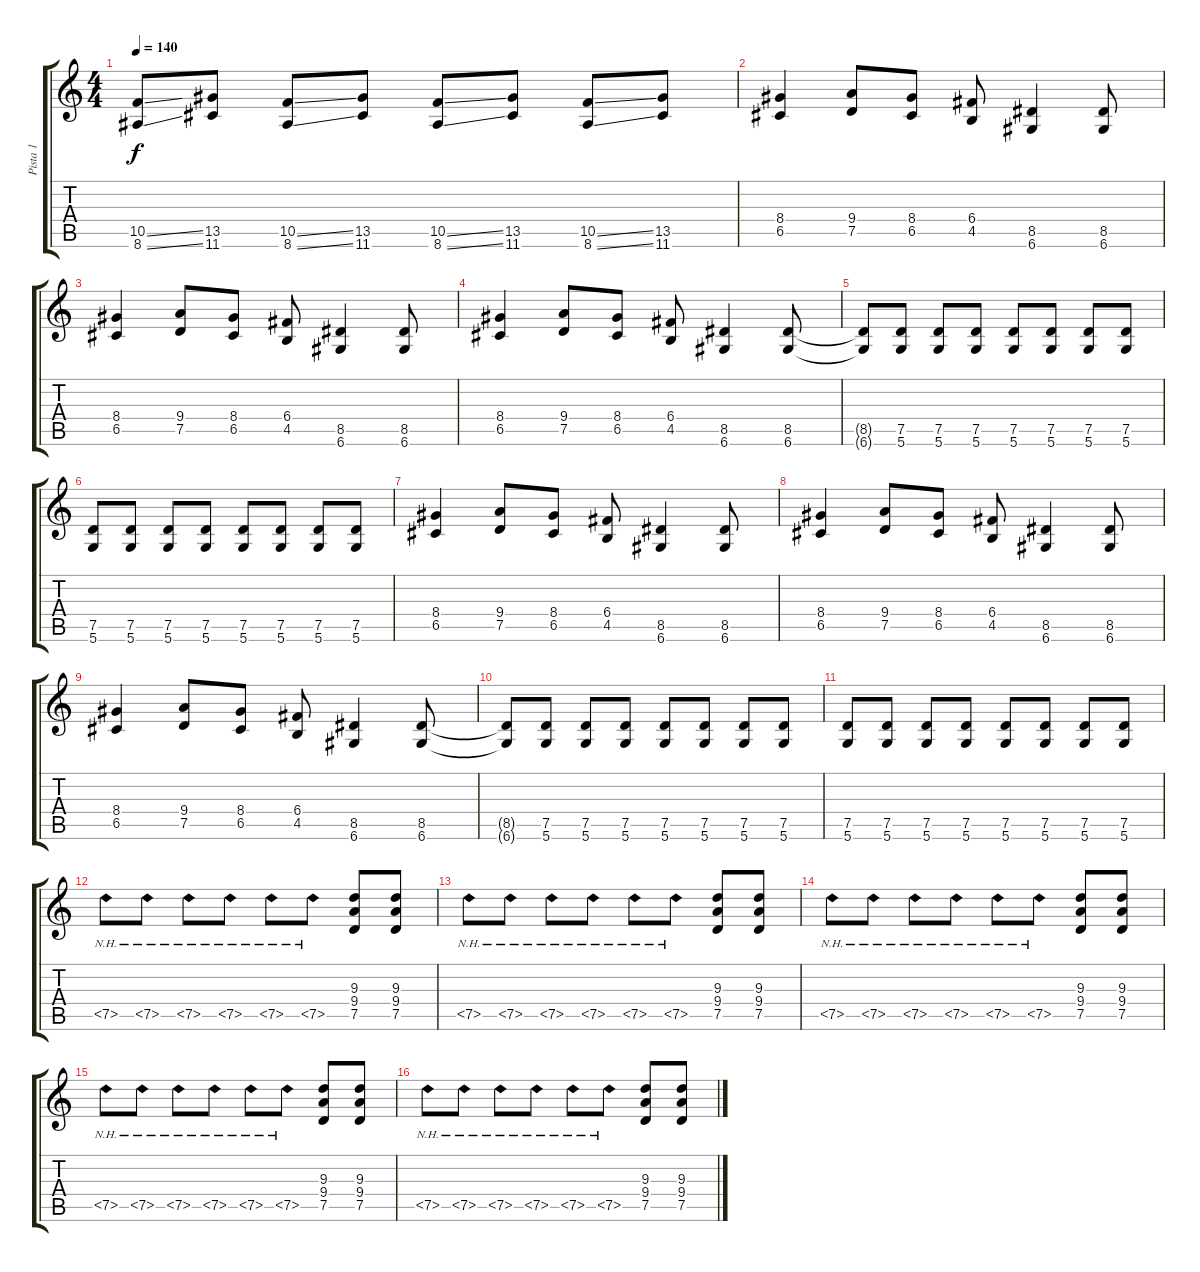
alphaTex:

\track ("Pista 1" "Pista 1") {instrument distortionguitar}
\staff {score tabs}
\tuning (D4 A3 F3 C3 G2 D2) {hide}
\ts (4 4)
\tempo 140
\clef g2
\ks c
(10.5{ss} 8.6{ss}).8{dy f} (13.5 11.6).8 (10.5{ss} 8.6{ss}).8 (13.5 11.6).8 (10.5{ss} 8.6{ss}).8 (13.5 11.6).8 (10.5{ss} 8.6{ss}).8 (13.5 11.6).8 |
(8.4 6.5).4 (9.4 7.5).8 (8.4 6.5).8 (6.4 4.5).8 (8.5 6.6).4 (8.5 6.6).8 |
(8.4 6.5).4 (9.4 7.5).8 (8.4 6.5).8 (6.4 4.5).8 (8.5 6.6).4 (8.5 6.6).8 |
(8.4 6.5).4 (9.4 7.5).8 (8.4 6.5).8 (6.4 4.5).8 (8.5 6.6).4 (8.5 6.6).8 |
(8.5{t} 6.6{t}).8 (7.5 5.6).8 (7.5 5.6).8 (7.5 5.6).8 (7.5 5.6).8 (7.5 5.6).8 (7.5 5.6).8 (7.5 5.6).8 |
(7.5 5.6).8 (7.5 5.6).8 (7.5 5.6).8 (7.5 5.6).8 (7.5 5.6).8 (7.5 5.6).8 (7.5 5.6).8 (7.5 5.6).8 |
(8.4 6.5).4 (9.4 7.5).8 (8.4 6.5).8 (6.4 4.5).8 (8.5 6.6).4 (8.5 6.6).8 |
(8.4 6.5).4 (9.4 7.5).8 (8.4 6.5).8 (6.4 4.5).8 (8.5 6.6).4 (8.5 6.6).8 |
(8.4 6.5).4 (9.4 7.5).8 (8.4 6.5).8 (6.4 4.5).8 (8.5 6.6).4 (8.5 6.6).8 |
(8.5{t} 6.6{t}).8 (7.5 5.6).8 (7.5 5.6).8 (7.5 5.6).8 (7.5 5.6).8 (7.5 5.6).8 (7.5 5.6).8 (7.5 5.6).8 |
(7.5 5.6).8 (7.5 5.6).8 (7.5 5.6).8 (7.5 5.6).8 (7.5 5.6).8 (7.5 5.6).8 (7.5 5.6).8 (7.5 5.6).8 |
7.5{nh}.8 7.5{nh}.8 7.5{nh}.8 7.5{nh}.8 7.5{nh}.8 7.5{nh}.8 (9.3 9.4 7.5).8 (9.3 9.4 7.5).8 |
7.5{nh}.8 7.5{nh}.8 7.5{nh}.8 7.5{nh}.8 7.5{nh}.8 7.5{nh}.8 (9.3 9.4 7.5).8 (9.3 9.4 7.5).8 |
7.5{nh}.8 7.5{nh}.8 7.5{nh}.8 7.5{nh}.8 7.5{nh}.8 7.5{nh}.8 (9.3 9.4 7.5).8 (9.3 9.4 7.5).8 |
7.5{nh}.8 7.5{nh}.8 7.5{nh}.8 7.5{nh}.8 7.5{nh}.8 7.5{nh}.8 (9.3 9.4 7.5).8 (9.3 9.4 7.5).8 |
7.5{nh}.8 7.5{nh}.8 7.5{nh}.8 7.5{nh}.8 7.5{nh}.8 7.5{nh}.8 (9.3 9.4 7.5).8 (9.3 9.4 7.5).8
